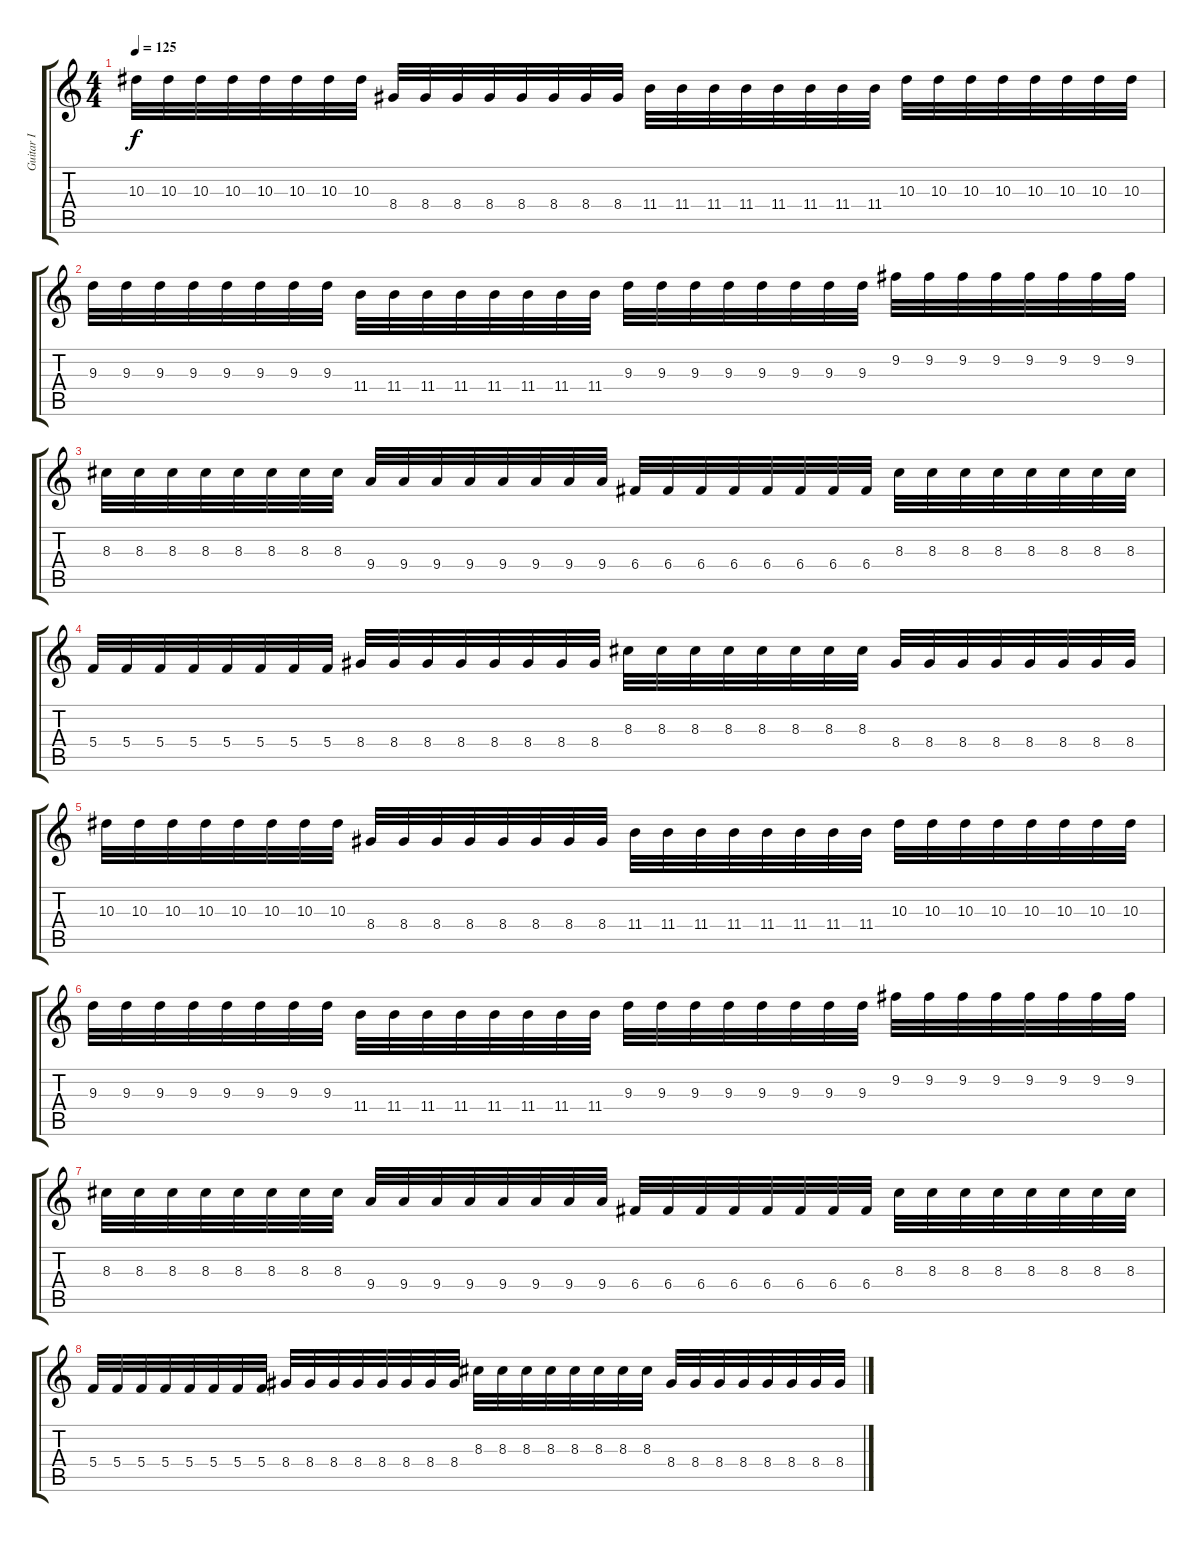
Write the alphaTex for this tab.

\track ("Guitar I" "Guitar I") {instrument distortionguitar}
\staff {score tabs}
\tuning (D4 A3 F3 C3 G2 D2) {hide}
\ts (4 4)
\tempo 125
\clef g2
\ks c
10.3.32{dy f} 10.3.32 10.3.32 10.3.32 10.3.32 10.3.32 10.3.32 10.3.32 8.4.32 8.4.32 8.4.32 8.4.32 8.4.32 8.4.32 8.4.32 8.4.32 11.4.32 11.4.32 11.4.32 11.4.32 11.4.32 11.4.32 11.4.32 11.4.32 10.3.32 10.3.32 10.3.32 10.3.32 10.3.32 10.3.32 10.3.32 10.3.32 |
9.3.32 9.3.32 9.3.32 9.3.32 9.3.32 9.3.32 9.3.32 9.3.32 11.4.32 11.4.32 11.4.32 11.4.32 11.4.32 11.4.32 11.4.32 11.4.32 9.3.32 9.3.32 9.3.32 9.3.32 9.3.32 9.3.32 9.3.32 9.3.32 9.2.32 9.2.32 9.2.32 9.2.32 9.2.32 9.2.32 9.2.32 9.2.32 |
8.3.32 8.3.32 8.3.32 8.3.32 8.3.32 8.3.32 8.3.32 8.3.32 9.4.32 9.4.32 9.4.32 9.4.32 9.4.32 9.4.32 9.4.32 9.4.32 6.4.32 6.4.32 6.4.32 6.4.32 6.4.32 6.4.32 6.4.32 6.4.32 8.3.32 8.3.32 8.3.32 8.3.32 8.3.32 8.3.32 8.3.32 8.3.32 |
5.4.32 5.4.32 5.4.32 5.4.32 5.4.32 5.4.32 5.4.32 5.4.32 8.4.32 8.4.32 8.4.32 8.4.32 8.4.32 8.4.32 8.4.32 8.4.32 8.3.32 8.3.32 8.3.32 8.3.32 8.3.32 8.3.32 8.3.32 8.3.32 8.4.32 8.4.32 8.4.32 8.4.32 8.4.32 8.4.32 8.4.32 8.4.32 |
10.3.32 10.3.32 10.3.32 10.3.32 10.3.32 10.3.32 10.3.32 10.3.32 8.4.32 8.4.32 8.4.32 8.4.32 8.4.32 8.4.32 8.4.32 8.4.32 11.4.32 11.4.32 11.4.32 11.4.32 11.4.32 11.4.32 11.4.32 11.4.32 10.3.32 10.3.32 10.3.32 10.3.32 10.3.32 10.3.32 10.3.32 10.3.32 |
9.3.32 9.3.32 9.3.32 9.3.32 9.3.32 9.3.32 9.3.32 9.3.32 11.4.32 11.4.32 11.4.32 11.4.32 11.4.32 11.4.32 11.4.32 11.4.32 9.3.32 9.3.32 9.3.32 9.3.32 9.3.32 9.3.32 9.3.32 9.3.32 9.2.32 9.2.32 9.2.32 9.2.32 9.2.32 9.2.32 9.2.32 9.2.32 |
8.3.32 8.3.32 8.3.32 8.3.32 8.3.32 8.3.32 8.3.32 8.3.32 9.4.32 9.4.32 9.4.32 9.4.32 9.4.32 9.4.32 9.4.32 9.4.32 6.4.32 6.4.32 6.4.32 6.4.32 6.4.32 6.4.32 6.4.32 6.4.32 8.3.32 8.3.32 8.3.32 8.3.32 8.3.32 8.3.32 8.3.32 8.3.32 |
5.4.32 5.4.32 5.4.32 5.4.32 5.4.32 5.4.32 5.4.32 5.4.32 8.4.32 8.4.32 8.4.32 8.4.32 8.4.32 8.4.32 8.4.32 8.4.32 8.3.32 8.3.32 8.3.32 8.3.32 8.3.32 8.3.32 8.3.32 8.3.32 8.4.32 8.4.32 8.4.32 8.4.32 8.4.32 8.4.32 8.4.32 8.4.32
